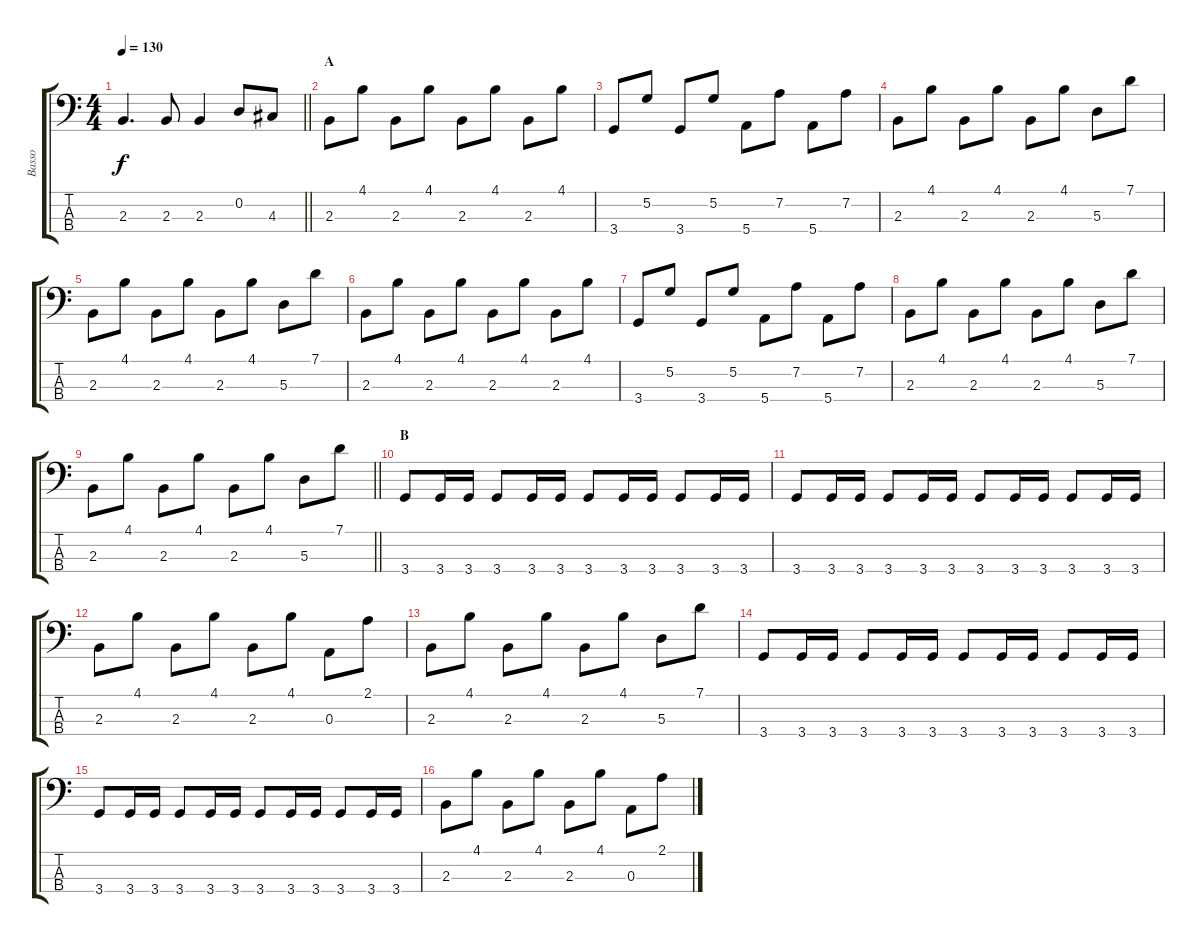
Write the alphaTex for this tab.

\track ("Basso" "Basso") {solo instrument electricbasspick}
\staff {score tabs}
\tuning (G2 D2 A1 E1) {hide}
\ts (4 4)
\tempo 130
\clef f4
\barLineRight lightlight
\ks c
2.3.4{d dy f} 2.3.8 2.3.4 0.2.8 4.3.8 |
\section ("" "A")
2.3.8 4.1.8 2.3.8 4.1.8 2.3.8 4.1.8 2.3.8 4.1.8 |
3.4.8 5.2.8 3.4.8 5.2.8 5.4.8 7.2.8 5.4.8 7.2.8 |
2.3.8 4.1.8 2.3.8 4.1.8 2.3.8 4.1.8 5.3.8 7.1.8 |
2.3.8 4.1.8 2.3.8 4.1.8 2.3.8 4.1.8 5.3.8 7.1.8 |
2.3.8 4.1.8 2.3.8 4.1.8 2.3.8 4.1.8 2.3.8 4.1.8 |
3.4.8 5.2.8 3.4.8 5.2.8 5.4.8 7.2.8 5.4.8 7.2.8 |
2.3.8 4.1.8 2.3.8 4.1.8 2.3.8 4.1.8 5.3.8 7.1.8 |
\barLineRight lightlight
2.3.8 4.1.8 2.3.8 4.1.8 2.3.8 4.1.8 5.3.8 7.1.8 |
\section ("" "B")
3.4.8 3.4.16 3.4.16 3.4.8 3.4.16 3.4.16 3.4.8 3.4.16 3.4.16 3.4.8 3.4.16 3.4.16 |
3.4.8 3.4.16 3.4.16 3.4.8 3.4.16 3.4.16 3.4.8 3.4.16 3.4.16 3.4.8 3.4.16 3.4.16 |
2.3.8 4.1.8 2.3.8 4.1.8 2.3.8 4.1.8 0.3.8 2.1.8 |
2.3.8 4.1.8 2.3.8 4.1.8 2.3.8 4.1.8 5.3.8 7.1.8 |
3.4.8 3.4.16 3.4.16 3.4.8 3.4.16 3.4.16 3.4.8 3.4.16 3.4.16 3.4.8 3.4.16 3.4.16 |
3.4.8 3.4.16 3.4.16 3.4.8 3.4.16 3.4.16 3.4.8 3.4.16 3.4.16 3.4.8 3.4.16 3.4.16 |
2.3.8 4.1.8 2.3.8 4.1.8 2.3.8 4.1.8 0.3.8 2.1.8
